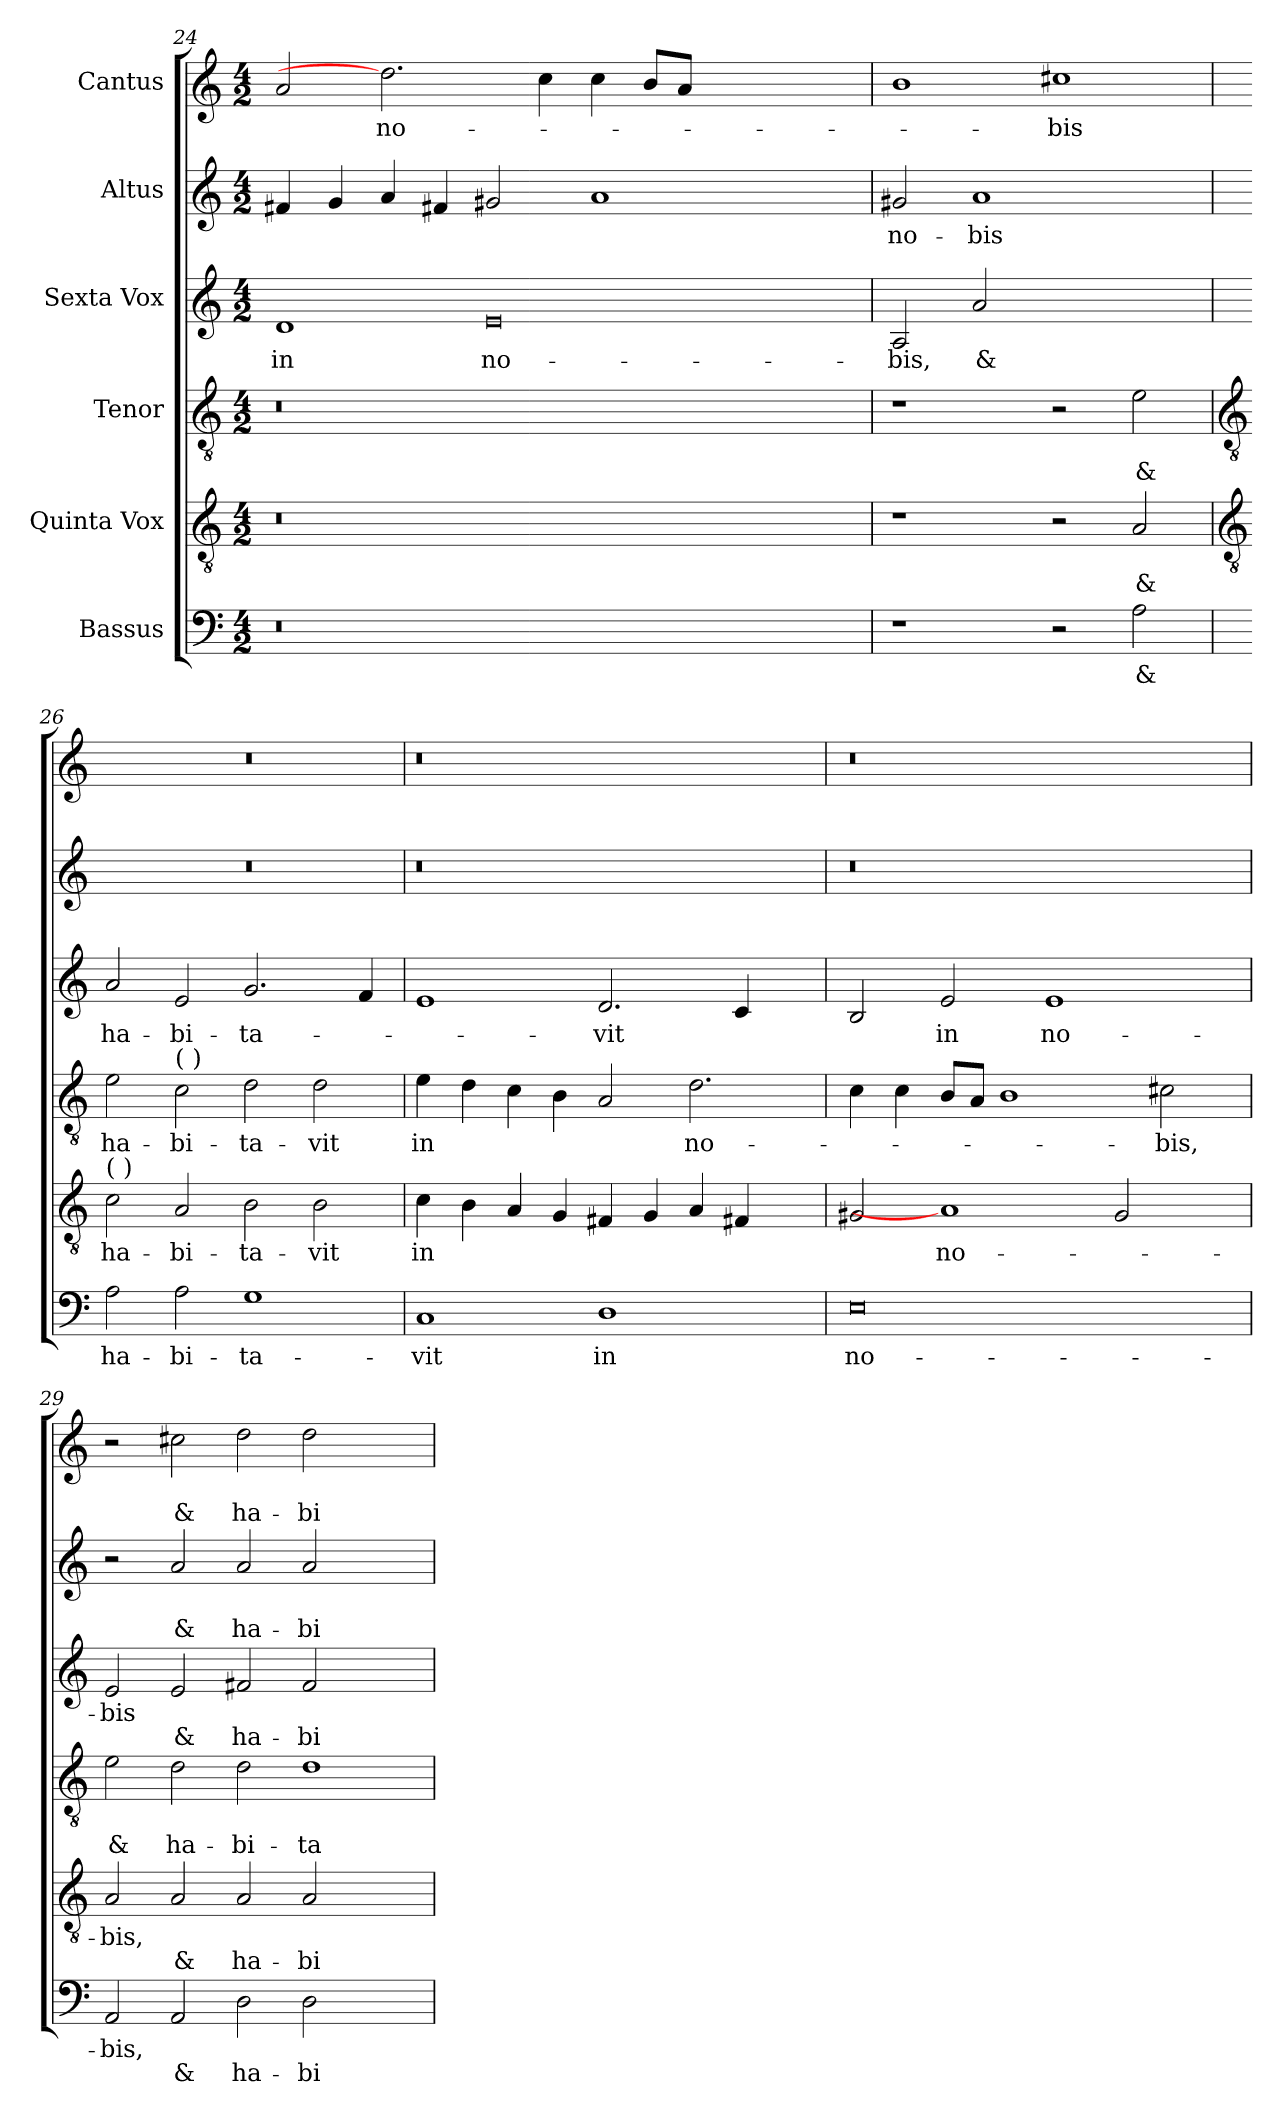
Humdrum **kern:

**kern	**text	**text	**kern	**text	**text	**kern	**text	**text	**kern	**text	**text	**kern	**text	**text	**kern	**text	**text
*part6	*part6	*part6	*part5	*part5	*part5	*part4	*part4	*part4	*part3	*part3	*part3	*part2	*part2	*part2	*part1	*part1	*part1
*staff6	*staff6	*staff6	*staff5	*staff5	*staff5	*staff4	*staff4	*staff4	*staff3	*staff3	*staff3	*staff2	*staff2	*staff2	*staff1	*staff1	*staff1
*I"Bassus	*	*	*I"Quinta Vox	*	*	*I"Tenor	*	*	*I"Sexta Vox	*	*	*I"Altus	*	*	*I"Cantus	*	*
*clefF4	*	*	*clefGv2	*	*	*clefGv2	*	*	*clefG2	*	*	*clefG2	*	*	*clefG2	*	*
*k[]	*	*	*k[]	*	*	*k[]	*	*	*k[]	*	*	*k[]	*	*	*k[]	*	*
*C:	*	*	*C:	*	*	*C:	*	*	*C:	*	*	*C:	*	*	*C:	*	*
*M4/2	*	*	*M4/2	*	*	*M4/2	*	*	*M4/2	*	*	*M4/2	*	*	*M4/2	*	*
=24	=24	=24	=24	=24	=24	=24	=24	=24	=24	=24	=24	=24	=24	=24	=24	=24	=24
!	!	!	!	!	!	!	!	!	!	!LO:LY:b	!	!	!	!	!	!	!
0r	.	.	0r	.	.	0r	.	.	1d	in	.	4f#X	.	.	2a	.	.
.	.	.	.	.	.	.	.	.	.	.	.	4g	.	.	.	.	.
!	!	!	!	!	!	!	!	!	!	!	!	!	!	!	!	!LO:LY:b	!
.	.	.	.	.	.	.	.	.	.	.	.	4a	.	.	2.dd]	no-	.
.	.	.	.	.	.	.	.	.	.	.	.	4f#X	.	.	.	.	.
!	!	!	!	!	!	!	!	!	!	!LO:LY:b	!	!	!	!	!	!	!
.	.	.	.	.	.	.	.	.	0e	no-	.	2g#X	.	.	.	.	.
.	.	.	.	.	.	.	.	.	.	.	.	.	.	.	4cc	.	.
.	.	.	.	.	.	.	.	.	.	.	.	1a	.	.	4cc	.	.
.	.	.	.	.	.	.	.	.	.	.	.	.	.	.	8bL	.	.
.	.	.	.	.	.	.	.	.	.	.	.	.	.	.	8aJ	.	.
1ryy	.	.	1ryy	.	.	1ryy	.	.	.	.	.	.	.	.	1ryy	.	.
.	.	.	.	.	.	.	.	.	.	.	.	2ryy	.	.	.	.	.
=25	=25	=25	=25	=25	=25	=25	=25	=25	=25	=25	=25	=25	=25	=25	=25	=25	=25
!	!	!	!	!	!	!	!	!	!	!LO:LY:b	!	!	!LO:LY:b	!	!	!	!
1r	.	.	1r	.	.	1r	.	.	2A	-bis,	.	2g#X	no-	.	1b	.	.
!	!	!	!	!	!	!	!	!	!	!LO:LY:b	!	!	!LO:LY:b	!	!	!	!
.	.	.	.	.	.	.	.	.	2a	&	.	1a	-bis	.	.	.	.
!	!	!	!	!	!	!	!	!	!	!	!	!	!	!	!	!LO:LY:b	!
2r	.	.	2r	.	.	2r	.	.	1ryy	.	.	.	.	.	1cc#X	-bis	.
!	!LO:LY:b	!	!	!LO:LY:b	!	!	!LO:LY:b	!	!	!	!	!	!	!	!	!	!
2A	&	.	2A	&	.	2e	&	.	.	.	.	2ryy	.	.	.	.	.
!!LO:LB:g=z
=26	=26	=26	=26	=26	=26	=26	=26	=26	=26	=26	=26	=26	=26	=26	=26	=26	=26
*	*	*	*clefGv2	*	*	*clefGv2	*	*	*	*	*	*	*	*	*	*	*
!	!	!	!LO:TX:a:t=(  )	!	!	!	!	!	!	!	!	!	!	!	!	!	!
!	!LO:LY:b	!	!	!LO:LY:b	!	!	!LO:LY:b	!	!	!LO:LY:b	!	!	!	!	!	!	!
2A	ha-	.	2c	ha-	.	2e	ha-	.	2a	ha-	.	0r	.	.	0r	.	.
!	!	!	!	!	!	!LO:TX:a:t=(  )	!	!	!	!	!	!	!	!	!	!	!
!	!LO:LY:b	!	!	!LO:LY:b	!	!	!LO:LY:b	!	!	!LO:LY:b	!	!	!	!	!	!	!
2A	-bi-	.	2A	-bi-	.	2c	-bi-	.	2e	-bi-	.	.	.	.	.	.	.
!	!LO:LY:b	!	!	!LO:LY:b	!	!	!LO:LY:b	!	!	!LO:LY:b	!	!	!	!	!	!	!
1G	-ta-	.	2B	-ta-	.	2d	-ta-	.	2.g	-ta-	.	.	.	.	.	.	.
!	!	!	!	!LO:LY:b	!	!	!LO:LY:b	!	!	!	!	!	!	!	!	!	!
.	.	.	2B	-vit	.	2d	-vit	.	.	.	.	.	.	.	.	.	.
.	.	.	.	.	.	.	.	.	4f	.	.	.	.	.	.	.	.
=27	=27	=27	=27	=27	=27	=27	=27	=27	=27	=27	=27	=27	=27	=27	=27	=27	=27
!	!LO:LY:b	!	!	!LO:LY:b	!	!	!LO:LY:b	!	!	!	!	!	!	!	!	!	!
1C	-vit	.	4c	in	.	4e	in	.	1e	.	.	0r	.	.	0r	.	.
.	.	.	4B	.	.	4d	.	.	.	.	.	.	.	.	.	.	.
.	.	.	4A	.	.	4c	.	.	.	.	.	.	.	.	.	.	.
.	.	.	4G	.	.	4B	.	.	.	.	.	.	.	.	.	.	.
!	!LO:LY:b	!	!	!	!	!	!	!	!	!LO:LY:b	!	!	!	!	!	!	!
1D	in	.	4F#X	.	.	2A	.	.	2.d	-vit	.	.	.	.	.	.	.
.	.	.	4G	.	.	.	.	.	.	.	.	.	.	.	.	.	.
!	!	!	!	!	!	!	!LO:LY:b	!	!	!	!	!	!	!	!	!	!
.	.	.	4A	.	.	2.d	no-	.	.	.	.	.	.	.	.	.	.
.	.	.	4F#X	.	.	.	.	.	4c	.	.	.	.	.	.	.	.
4ryy	.	.	4ryy	.	.	.	.	.	4ryy	.	.	4ryy	.	.	4ryy	.	.
=28	=28	=28	=28	=28	=28	=28	=28	=28	=28	=28	=28	=28	=28	=28	=28	=28	=28
!	!LO:LY:b	!	!	!	!	!	!	!	!	!	!	!	!	!	!	!	!
0E	no-	.	2G#X	.	.	4c	.	.	2B	.	.	0r	.	.	0r	.	.
.	.	.	.	.	.	4c	.	.	.	.	.	.	.	.	.	.	.
!	!	!	!	!LO:LY:b	!	!	!	!	!	!LO:LY:b	!	!	!	!	!	!	!
.	.	.	1A]	no-	.	8BL	.	.	2e	in	.	.	.	.	.	.	.
.	.	.	.	.	.	8AJ	.	.	.	.	.	.	.	.	.	.	.
.	.	.	.	.	.	1B	.	.	.	.	.	.	.	.	.	.	.
!	!	!	!	!	!	!	!	!	!	!LO:LY:b	!	!	!	!	!	!	!
.	.	.	.	.	.	.	.	.	1e	no-	.	.	.	.	.	.	.
.	.	.	2G#	.	.	.	.	.	.	.	.	.	.	.	.	.	.
!	!	!	!	!	!	!	!LO:LY:b	!	!	!	!	!	!	!	!	!	!
.	.	.	.	.	.	2c#X	-bis,	.	.	.	.	.	.	.	.	.	.
4ryy	.	.	4ryy	.	.	.	.	.	4ryy	.	.	4ryy	.	.	4ryy	.	.
=29	=29	=29	=29	=29	=29	=29	=29	=29	=29	=29	=29	=29	=29	=29	=29	=29	=29
!	!LO:LY:b	!	!	!LO:LY:b	!	!	!	!LO:LY:b	!	!LO:LY:b	!	!	!	!	!	!	!
2AA	-bis,	.	2A	-bis,	.	2e	.	&	2e	-bis	.	2r	.	.	2r	.	.
!	!	!LO:LY:b	!	!	!LO:LY:b	!	!	!LO:LY:b	!	!	!LO:LY:b	!	!	!LO:LY:b	!	!	!LO:LY:b
2AA	.	&	2A	.	&	2d	.	ha-	2e	.	&	2a	.	&	2cc#X	.	&
!	!	!LO:LY:b	!	!	!LO:LY:b	!	!	!LO:LY:b	!	!	!LO:LY:b	!	!	!LO:LY:b	!	!	!LO:LY:b
2D	.	ha-	2A	.	ha-	2d	.	-bi-	2f#X	.	ha-	2a	.	ha-	2dd	.	ha-
!	!	!LO:LY:b	!	!	!LO:LY:b	!	!	!LO:LY:b	!	!	!LO:LY:b	!	!	!LO:LY:b	!	!	!LO:LY:b
2D	.	-bi-	2A	.	-bi-	1d	.	-ta-	2f#	.	-bi-	2a	.	-bi-	2dd	.	-bi-
2ryy	.	.	2ryy	.	.	.	.	.	2ryy	.	.	2ryy	.	.	2ryy	.	.
=	=	=	=	=	=	=	=	=	=	=	=	=	=	=	=	=	=
*-	*-	*-	*-	*-	*-	*-	*-	*-	*-	*-	*-	*-	*-	*-	*-	*-	*-
